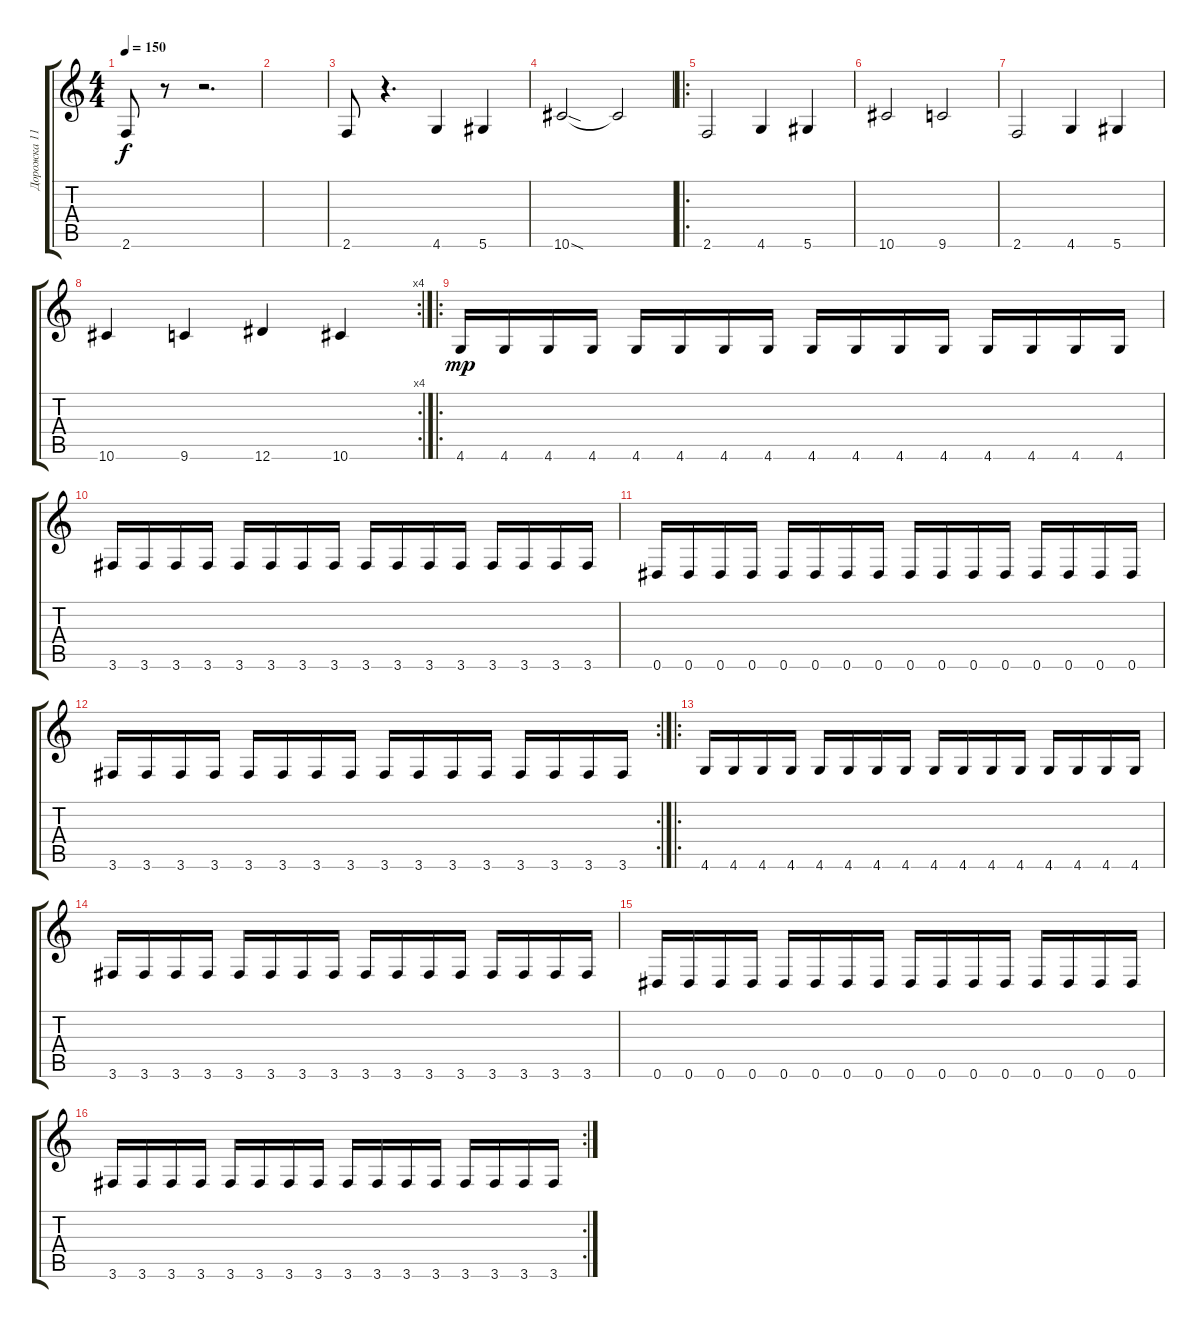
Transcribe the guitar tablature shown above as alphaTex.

\track ("Дорожка 11" "Дорожка 11") {instrument electricbassfinger}
\staff {score tabs}
\tuning (Eb4 Bb3 Gb3 Db3 Ab2 Eb2) {hide}
\ts (4 4)
\tempo 150
\clef g2
\ks c
2.6.8{dy f} r.8 r.2{d} |
|
2.6.8 r.4{d} 4.6.4 5.6.4 |
10.6{sod}.2 10.6{t}.2 |
\ro
2.6.2 4.6.4 5.6.4 |
10.6.2 9.6.2 |
2.6.2 4.6.4 5.6.4 |
\rc 4
10.6.4 9.6.4 12.6.4 10.6.4 |
\ro
4.6.16{dy mp} 4.6.16 4.6.16 4.6.16 4.6.16 4.6.16 4.6.16 4.6.16 4.6.16 4.6.16 4.6.16 4.6.16 4.6.16 4.6.16 4.6.16 4.6.16 |
3.6.16 3.6.16 3.6.16 3.6.16 3.6.16 3.6.16 3.6.16 3.6.16 3.6.16 3.6.16 3.6.16 3.6.16 3.6.16 3.6.16 3.6.16 3.6.16 |
0.6.16 0.6.16 0.6.16 0.6.16 0.6.16 0.6.16 0.6.16 0.6.16 0.6.16 0.6.16 0.6.16 0.6.16 0.6.16 0.6.16 0.6.16 0.6.16 |
\rc 2
3.6.16 3.6.16 3.6.16 3.6.16 3.6.16 3.6.16 3.6.16 3.6.16 3.6.16 3.6.16 3.6.16 3.6.16 3.6.16 3.6.16 3.6.16 3.6.16 |
\ro
4.6.16 4.6.16 4.6.16 4.6.16 4.6.16 4.6.16 4.6.16 4.6.16 4.6.16 4.6.16 4.6.16 4.6.16 4.6.16 4.6.16 4.6.16 4.6.16 |
3.6.16 3.6.16 3.6.16 3.6.16 3.6.16 3.6.16 3.6.16 3.6.16 3.6.16 3.6.16 3.6.16 3.6.16 3.6.16 3.6.16 3.6.16 3.6.16 |
0.6.16 0.6.16 0.6.16 0.6.16 0.6.16 0.6.16 0.6.16 0.6.16 0.6.16 0.6.16 0.6.16 0.6.16 0.6.16 0.6.16 0.6.16 0.6.16 |
\rc 2
3.6.16 3.6.16 3.6.16 3.6.16 3.6.16 3.6.16 3.6.16 3.6.16 3.6.16 3.6.16 3.6.16 3.6.16 3.6.16 3.6.16 3.6.16 3.6.16
